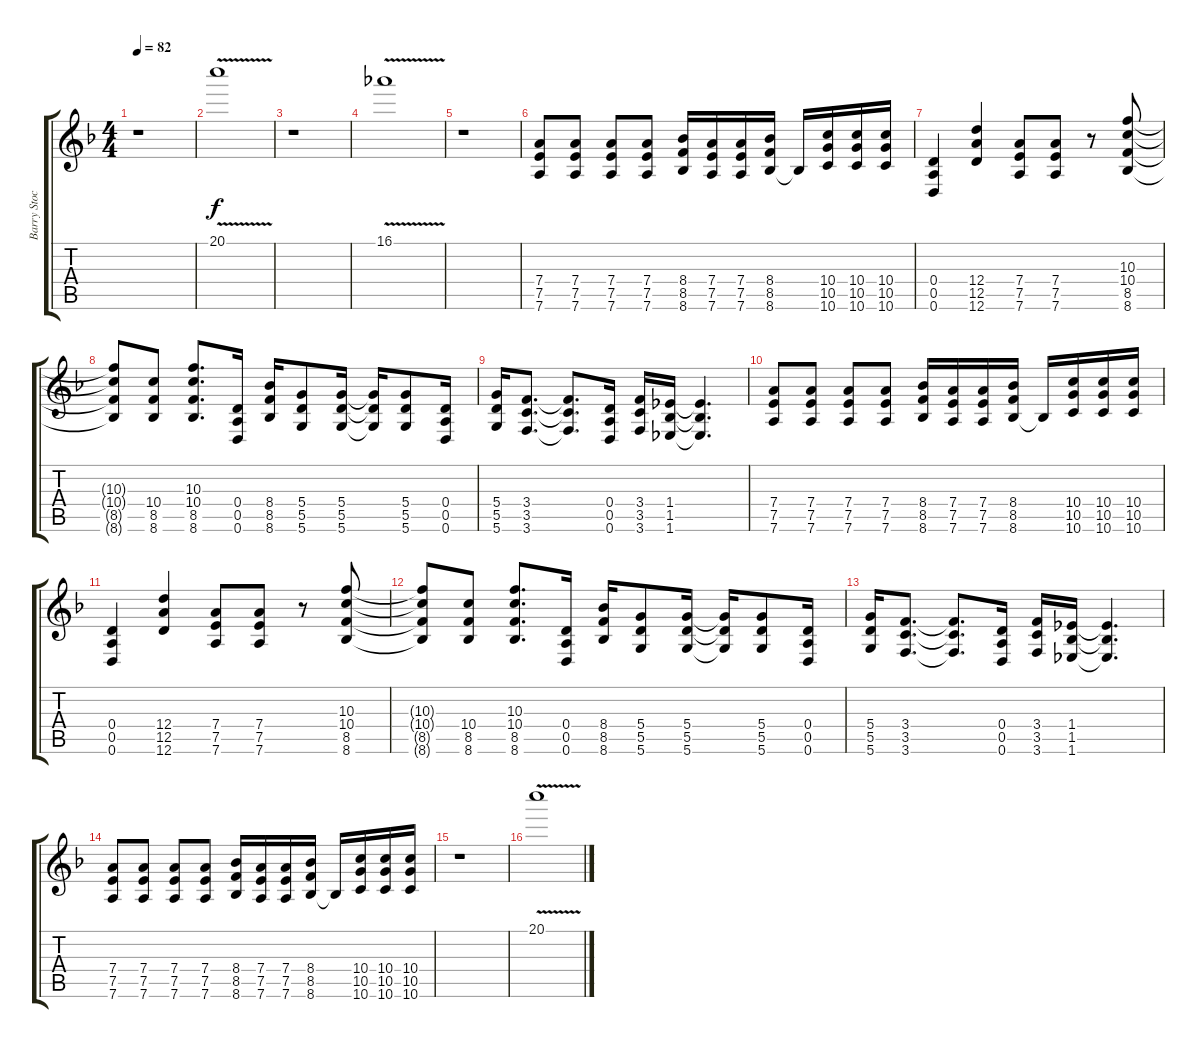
\track ("Barry Stock" "Barry Stoc") {instrument distortionguitar}
\staff {score tabs}
\tuning (E4 B3 G3 D3 A2 D2) {hide}
\ts (4 4)
\tempo 82
\clef g2
\ks f
r.1{dy f} |
20.1{v}.1 |
r.1 |
16.1{v}.1 |
r.1 |
(7.4 7.5 7.6).8 (7.4 7.5 7.6).8 (7.4 7.5 7.6).8 (7.4 7.5 7.6).8 (8.4 8.5 8.6).16 (7.4 7.5 7.6).16 (7.4 7.5 7.6).16 (8.4 8.5 8.6).16 8.6{t}.16 (10.4 10.5 10.6).16 (10.4 10.5 10.6).16 (10.4 10.5 10.6).16 |
(0.4 0.5 0.6).4 (12.4 12.5 12.6).4 (7.4 7.5 7.6).8 (7.4 7.5 7.6).8 r.8 (10.3 10.4 8.5 8.6).8 |
(10.3{t} 10.4{t} 8.5{t} 8.6{t}).8 (10.4 8.5 8.6).8 (10.3 10.4 8.5 8.6).8{d} (0.4 0.5 0.6).16 (8.4 8.5 8.6).16 (5.4 5.5 5.6).8 (5.4 5.5 5.6).16 (5.4{t} 5.5{t} 5.6{t}).16 (5.4 5.5 5.6).8 (0.4 0.5 0.6).16 |
(5.4 5.5 5.6).16 (3.4 3.5 3.6).8{d} (3.4{t} 3.5{t} 3.6{t}).8{d} (0.4 0.5 0.6).16 (3.4 3.5 3.6).16 (1.4 1.5 1.6).16 (1.4{t} 1.5{t} 1.6{t}).4{d} |
(7.4 7.5 7.6).8 (7.4 7.5 7.6).8 (7.4 7.5 7.6).8 (7.4 7.5 7.6).8 (8.4 8.5 8.6).16 (7.4 7.5 7.6).16 (7.4 7.5 7.6).16 (8.4 8.5 8.6).16 8.6{t}.16 (10.4 10.5 10.6).16 (10.4 10.5 10.6).16 (10.4 10.5 10.6).16 |
(0.4 0.5 0.6).4 (12.4 12.5 12.6).4 (7.4 7.5 7.6).8 (7.4 7.5 7.6).8 r.8 (10.3 10.4 8.5 8.6).8 |
(10.3{t} 10.4{t} 8.5{t} 8.6{t}).8 (10.4 8.5 8.6).8 (10.3 10.4 8.5 8.6).8{d} (0.4 0.5 0.6).16 (8.4 8.5 8.6).16 (5.4 5.5 5.6).8 (5.4 5.5 5.6).16 (5.4{t} 5.5{t} 5.6{t}).16 (5.4 5.5 5.6).8 (0.4 0.5 0.6).16 |
(5.4 5.5 5.6).16 (3.4 3.5 3.6).8{d} (3.4{t} 3.5{t} 3.6{t}).8{d} (0.4 0.5 0.6).16 (3.4 3.5 3.6).16 (1.4 1.5 1.6).16 (1.4{t} 1.5{t} 1.6{t}).4{d} |
(7.4 7.5 7.6).8 (7.4 7.5 7.6).8 (7.4 7.5 7.6).8 (7.4 7.5 7.6).8 (8.4 8.5 8.6).16 (7.4 7.5 7.6).16 (7.4 7.5 7.6).16 (8.4 8.5 8.6).16 8.6{t}.16 (10.4 10.5 10.6).16 (10.4 10.5 10.6).16 (10.4 10.5 10.6).16 |
r.1 |
20.1{v}.1
